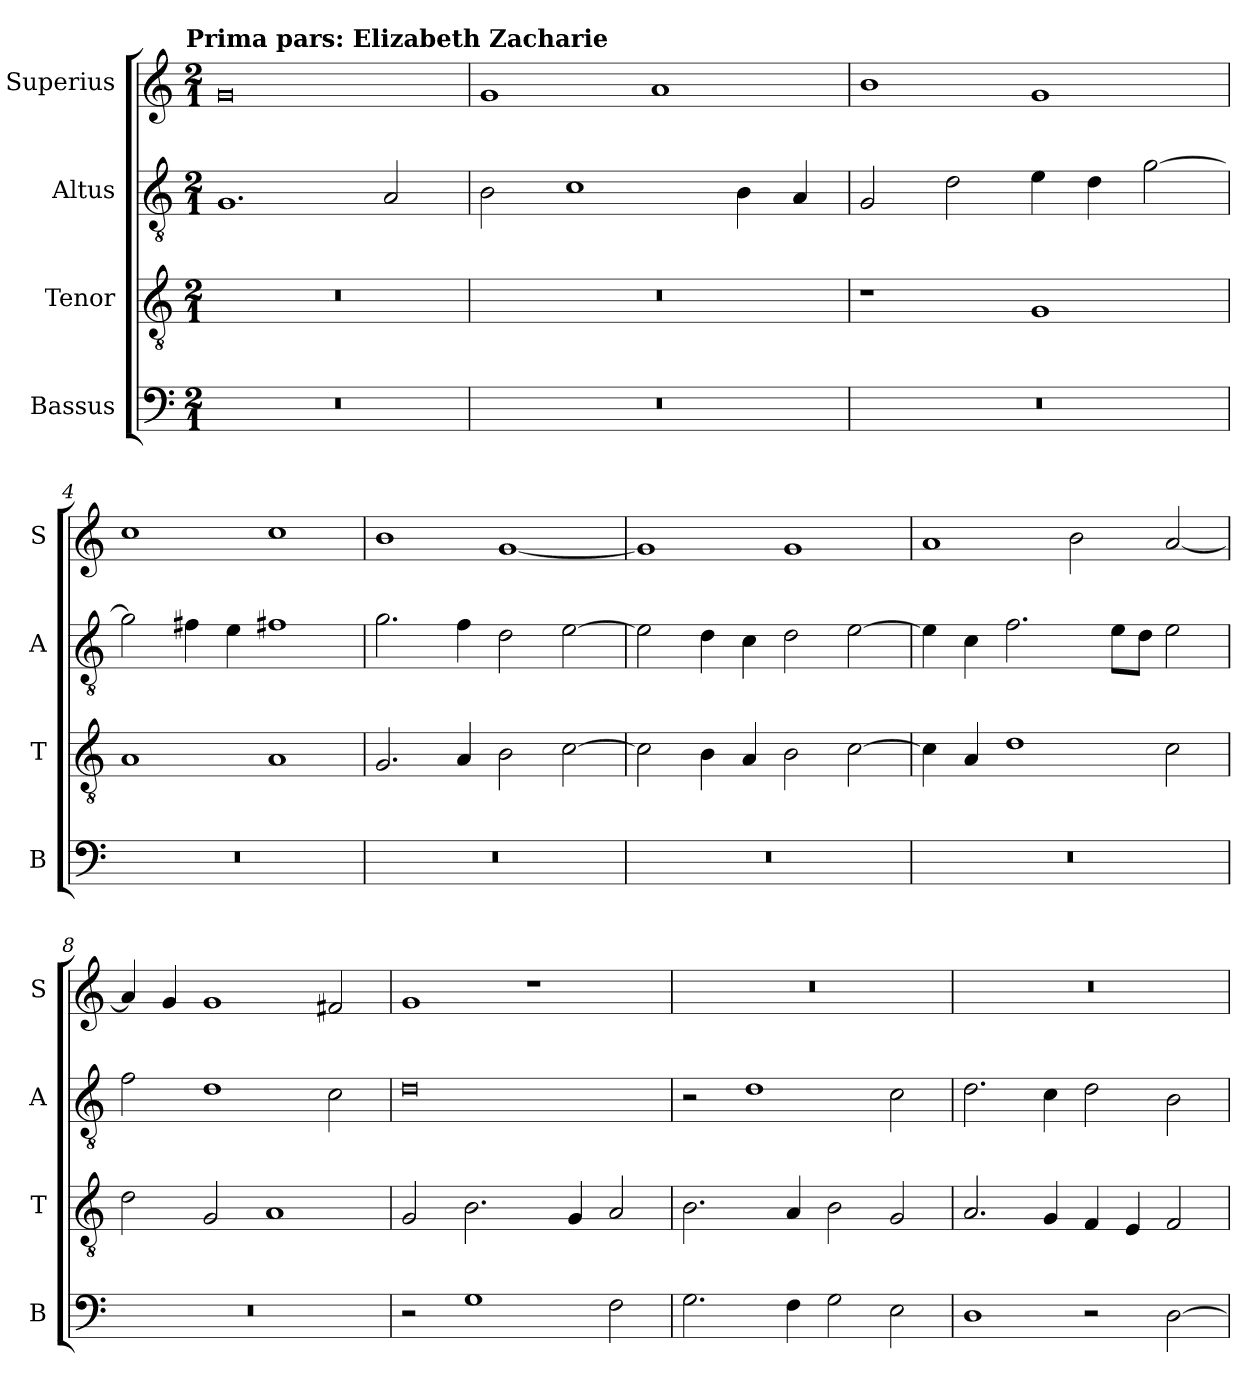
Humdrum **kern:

**kern	**kern	**kern	**kern
*part4	*part3	*part2	*part1
*staff4	*staff3	*staff2	*staff1
*I"Bassus	*I"Tenor	*I"Altus	*I"Superius
*I'B	*I'T	*I'A	*I'S
*clefF4	*clefGv2	*clefGv2	*clefG2
*k[]	*k[]	*k[]	*k[]
*C:	*C:	*C:	*C:
!!LO:TX:omd:t=Prima pars&colon; Elizabeth Zacharie
*M2/1	*M2/1	*M2/1	*M2/1
=1	=1	=1	=1
0r	0r	1.G	0g
.	.	2A	.
=2	=2	=2	=2
0r	0r	2B	1g
.	.	1c	.
.	.	.	1a
.	.	4B	.
.	.	4A	.
=3	=3	=3	=3
0r	1r	2G	1b
.	.	2d	.
.	1G	4e	1g
.	.	4d	.
.	.	[2g	.
=4	=4	=4	=4
0r	1A	2g]	1cc
.	.	4f#X	.
.	.	4e	.
.	1A	1f#X	1cc
=5	=5	=5	=5
0r	2.G	2.g	1b
.	4A	4f	.
.	2B	2d	[1g
.	[2c	[2e	.
=6	=6	=6	=6
0r	2c]	2e]	1g]
.	4B	4d	.
.	4A	4c	.
.	2B	2d	1g
.	[2c	[2e	.
=7	=7	=7	=7
0r	4c]	4e]	1a
.	4A	4c	.
.	1d	2.f	.
.	.	.	2b
.	.	8eL	.
.	.	8dJ	.
.	2c	2e	[2a
=8	=8	=8	=8
0r	2d	2f	4a]
.	.	.	4g
.	2G	1d	1g
.	1A	.	.
.	.	2c	2f#X
=9	=9	=9	=9
2r	2G	0d	1g
1G	2.B	.	.
.	.	.	1r
.	4G	.	.
2F	2A	.	.
=10	=10	=10	=10
2.G	2.B	2r	0r
.	.	1d	.
4F	4A	.	.
2G	2B	.	.
2E	2G	2c	.
=11	=11	=11	=11
1D	2.A	2.d	0r
.	4G	4c	.
2r	4F	2d	.
.	4E	.	.
[2D	2F	2B	.
=	=	=	=
*-	*-	*-	*-
